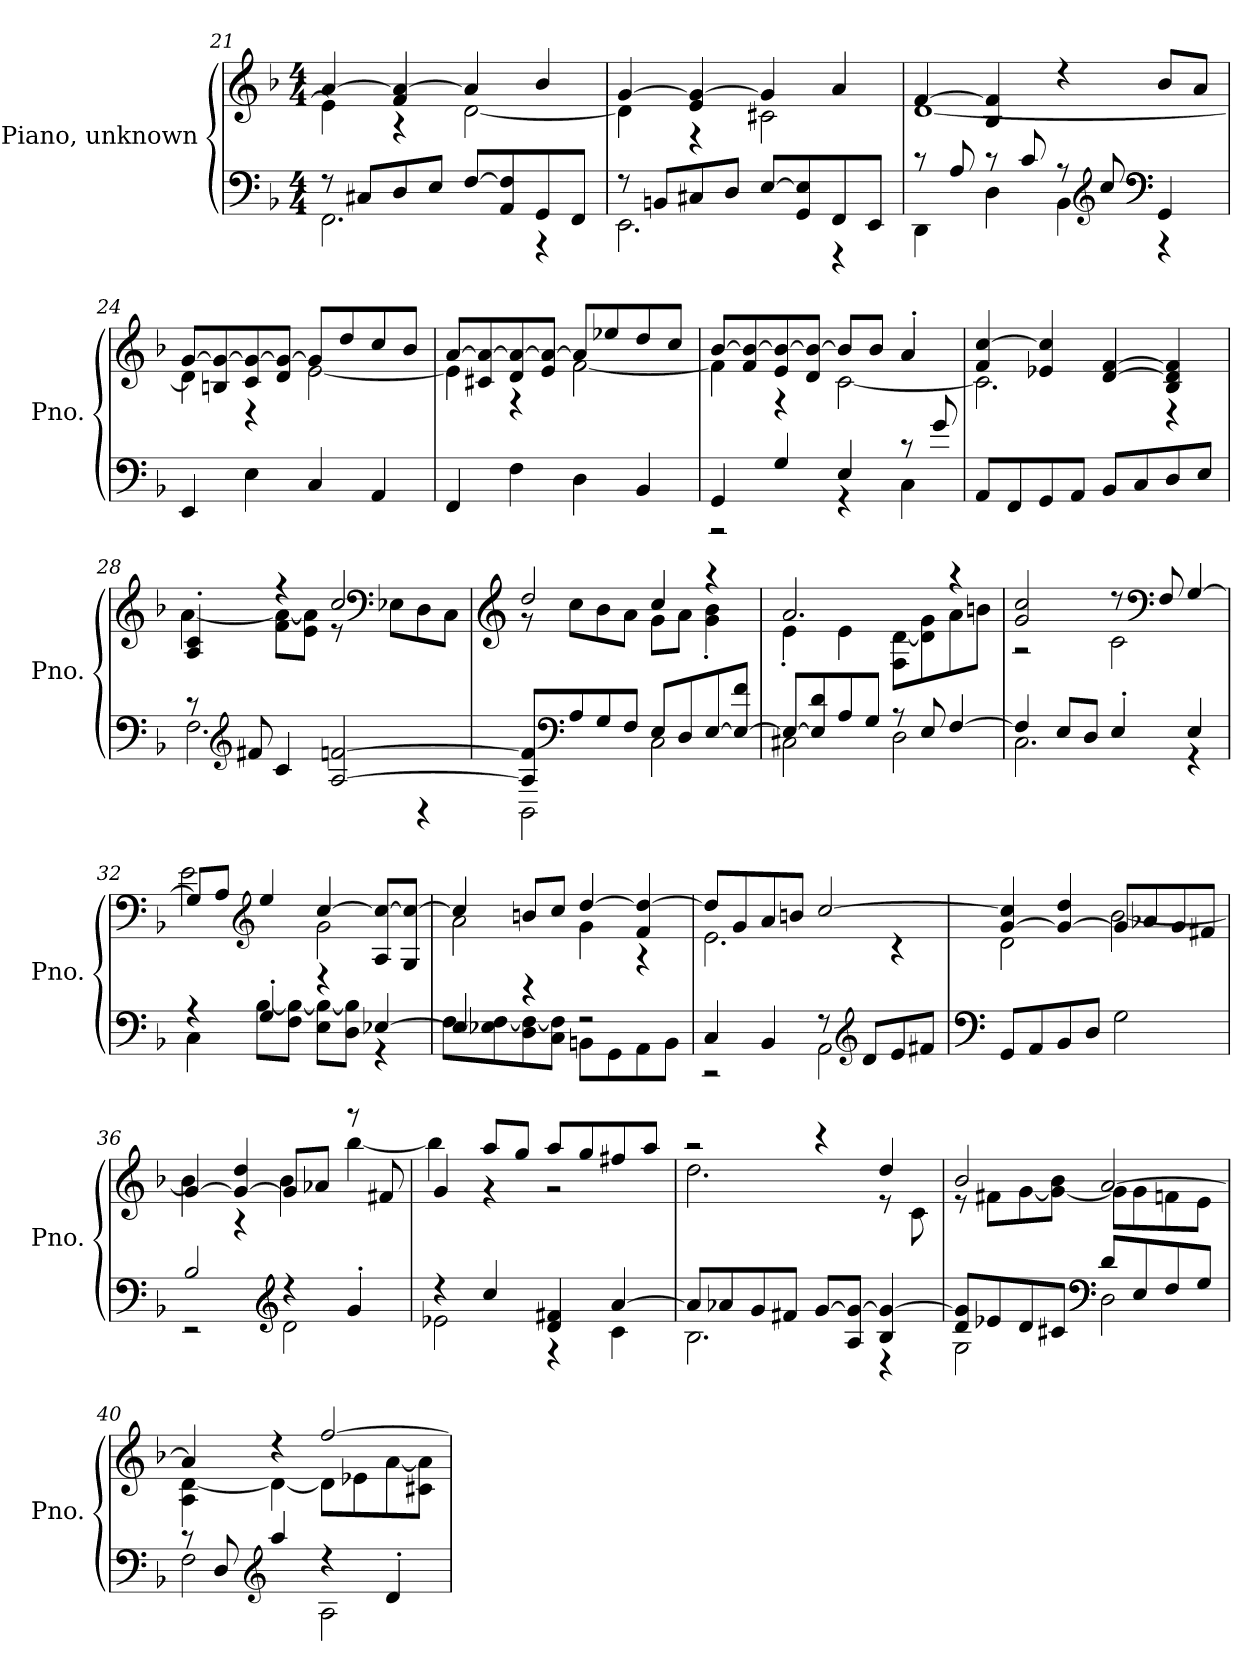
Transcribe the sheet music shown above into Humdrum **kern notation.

**kern	**kern
*part1	*part1
*staff2	*staff1
*I"Piano, unknown	*
*I'Pno.	*
*clefF4	*clefG2
*k[b-]	*k[b-]
*M4/4	*M4/4
=21	=21
*^	*^
8r	2.FF\	[4a/	4e\]
8C#X/L	.	.	.
8D/	.	4f/ 4a/_	4r
8E/J	.	.	.
[8F/L	.	4a/]	[2d\
8AA/ 8F/]	.	.	.
8GG/	4r	4b-/	.
8FF/J	.	.	.
=22	=22	=22	=22
8r	2.EE\	[4g/	4d\]
8BBn/L	.	.	.
8C#X/	.	4e/ 4g/_	4r
8D/J	.	.	.
[8E/L	.	4g/]	2c#X\
8GG/ 8E/]	.	.	.
8FF/	4r	4a/	.
8EE/J	.	.	.
!!LO:LB:g=z	!!
=23	=23	=23	=23
8r	4DD\	[4f/	[1d
8A/	.	.	.
8r	4D\	4B-/ 4f/]	.
8c/	.	.	.
8r	4BB-\	4r	.
*clefG2	*	*	*
8cc/	.	.	.
*clefF4	*	*	*
4GG/	4r	8b-/L	.
.	.	8a/J	.
*v	*v	*	*
=24	=24	=24
4EE/	[8g/L	4d\]
.	8Bn/ 8g/_	.
4E\	8c/ 8g/_	4r
.	8d/ 8g/_J	.
4C/	8g/L]	[2e\
.	8dd/	.
4AA/	8cc/	.
.	8b-/J	.
=25	=25	=25
4FF/	[8a/L	4e\]
.	8c#X/ 8a/_	.
4F\	8d/ 8a/_	4r
.	8e/ 8a/_J	.
4D\	8a/L]	[2f\
.	8ee-X/	.
4BB-/	8dd/	.
.	8cc/J	.
!!LO:PB:g=z	!!
=26	=26	=26
*^	*	*
4GG/	2r	[8b-/L	4f\]
.	.	8f/ 8b-/_	.
4G/	.	8e/ 8b-/_	4r
.	.	8d/ 8b-/_J	.
4E/	4r	8b-/L]	[2c\
.	.	8b-/J	.
8r	4C\	4a'/	.
8g/	.	.	.
*v	*v	*	*
=27	=27	=27
8AA/L	4f/ [4cc/	2.c\]
8FF/	.	.
8GG/	4e-X/ 4cc/]	.
8AA/J	.	.
8BB-/L	[4d/ [4f/	.
8C/	.	.
8D/	4B-/ 4d/] 4f/]	4r
8E/J	.	.
=28	=28	=28
*^	*	*
8r	2.F\	4A/' 4c/'	[4a\
*clefG2	*	*	*
8f#X/	.	.	.
4c/	.	4r	8f\ 8a\_L
.	.	.	8e\ 8a\]J
[2A/ [2fn/	.	2cc/	8r
*	*	*clefF4	*
.	.	.	8E-X\L
.	4r	.	8D\
.	.	.	8C\J
!!LO:LB:g=z	!!
=29	=29	=29	=29
*	*	*clefG2	*
8A/] 8f/]L	2BB-\	2dd/	8r
*clefF4	*	*	*
8A/	.	.	8cc\L
8G/	.	.	8b-\
8F/J	.	.	8a\J
8E/L	2C\	4cc/	8g\L
8D/	.	.	8a\J
[8E/	.	4r	4g\' 4b-\'
8E/_ 8f/J	.	.	.
=30	=30	=30	=30
8E/L_	2C#X\	2.a/	4e'\
8E/] 8d/	.	.	.
8A/	.	.	4e\
8G/J	.	.	.
8r	2D\	.	8F\ [8d\L
8E/	.	.	8d\] 8g\
[4F/	.	4r	8a\
.	.	.	8bn\J
=31	=31	=31	=31
4F/]	2.C\	2g/ 2cc/	2r
8E/L	.	.	.
8D/J	.	.	.
4E'/	.	8r	2c\
*	*	*clefF4	*
.	.	8F/	.
4E/	4r	[4G/	.
!!LO:LB:g=z	!!
=32	=32	=32	=32
4r	4C\	8G/L]	2e\
.	.	8A/J	.
*	*	*clefG2	*
4G'/	[8B-\L	4ee/	.
.	8F\ 8B-\_J	.	.
4r	8E\ 8B-\_L	[4cc/	2g\
.	8D\ 8B-\]J	.	.
[4E-X/	4r	8A/ 8cc/_L	.
.	.	8G/ 8cc/_J	.
=33	=33	=33	=33
4E-/]	[8F\L	4cc/]	2a\
.	8E-X\ 8F\_	.	.
4r	8D\ 8F\_	8bn/L	.
.	8C\ 8F\]J	8cc/J	.
2r	8BBn\L	[4dd/	4g\
.	8GG\	.	.
.	8AA\	4f/ 4dd/_	4r
.	8BB\J	.	.
=34	=34	=34	=34
4C/	2r	8dd/L]	2.e\
.	.	8g/	.
4BB-/	.	8a/	.
.	.	8bn/J	.
8r	2AA\	[2cc/	.
*clefG2	*	*	*
8d/L	.	.	.
8e/	.	.	4r
8f#X/J	.	.	.
*v	*v	*	*
!!LO:LB:g=z	!!
=35	=35	=35
*clefF4	*	*
8GG/L	[4g/ 4cc/]	2d\
8AA/	.	.
8BB-/	4g/_ 4dd/	.
8D/J	.	.
2G\	8g/L]	[2b-\
.	8a-X/	.
.	8g/	.
.	8f#X/J	.
=36	=36	=36
*^	*	*
2B-/	2r	[4g/	4b-\]
.	.	4g/_ 4dd/	4r
*clefG2	*	*	*
4r	2d\	8g/L]	4b-\
.	.	8a-X/J	.
4g'/	.	8r	[4bb-\
.	.	8f#X/	.
=37	=37	=37	=37
4r	2e-X\	4g/	4bb-\]
4cc/	.	8aa/L	4r
.	.	8gg/J	.
4d/ 4f#X/	4r	8aa/L	2r
.	.	8gg/	.
[4a/	4c\	8ff#X/	.
.	.	8aa/J	.
=38	=38	=38	=38
8a/L]	2.B-\	2r	2.dd\
8a-X/	.	.	.
8g/	.	.	.
8f#X/J	.	.	.
[8g/L	.	4r	.
8A/ 8g/_J	.	.	.
4B-/ 4g/_	4r	4dd/	8r
.	.	.	8c\
!!LO:LB:g=z	!!
=39	=39	=39	=39
8d/ 8g/]L	2G\	2b-/	8r
8e-X/	.	.	8f#X\L
8d/	.	.	[8g\
8c#X/J	.	.	8g\_ 8b-\J
*clefF4	*	*	*
8d/L	2D\	[2a/	8g\L]
8E/	.	.	8g\
8F/	.	.	8fn\
8G/J	.	.	8e\J
=40	=40	=40	=40
8r	2F\	4a/]	4A\ [4d\
8D/	.	.	.
*clefG2	*	*	*
4aa/	.	4r	4d\_
4r	2A\	[2ff/	8d\L]
.	.	.	8e-X\
4d'/	.	.	[8a\
.	.	.	8c#X\ 8a\]J
*v	*v	*	*
*	*v	*v
=	=
*-	*-
